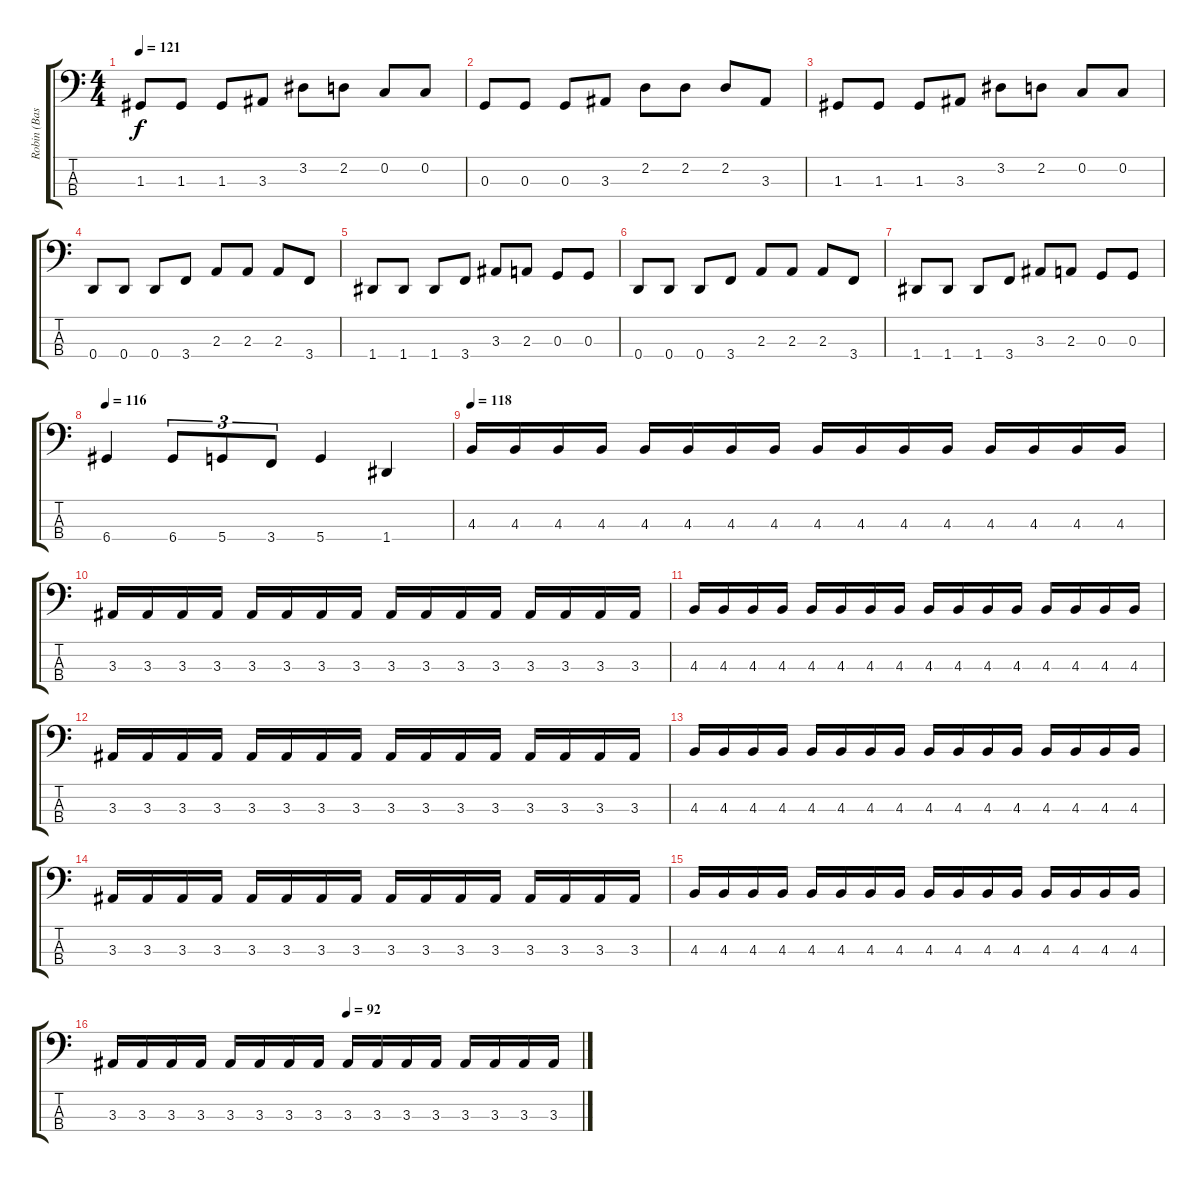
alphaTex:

\track ("Robin (Bass)" "Robin (Bas") {instrument electricbasspick}
\staff {score tabs}
\tuning (F2 C2 G1 D1) {hide}
\ts (4 4)
\tempo 121
\clef f4
\ks c
1.3.8{dy f} 1.3.8 1.3.8 3.3.8 3.2.8 2.2.8 0.2.8 0.2.8 |
0.3.8 0.3.8 0.3.8 3.3.8 2.2.8 2.2.8 2.2.8 3.3.8 |
1.3.8 1.3.8 1.3.8 3.3.8 3.2.8 2.2.8 0.2.8 0.2.8 |
0.4.8 0.4.8 0.4.8 3.4.8 2.3.8 2.3.8 2.3.8 3.4.8 |
1.4.8 1.4.8 1.4.8 3.4.8 3.3.8 2.3.8 0.3.8 0.3.8 |
0.4.8 0.4.8 0.4.8 3.4.8 2.3.8 2.3.8 2.3.8 3.4.8 |
1.4.8 1.4.8 1.4.8 3.4.8 3.3.8 2.3.8 0.3.8 0.3.8 |
\tempo 116
6.4.4 6.4.8{tu (3 2)} 5.4.8{tu (3 2)} 3.4.8{tu (3 2)} 5.4.4 1.4.4 |
\tempo 118
4.3.16 4.3.16 4.3.16 4.3.16 4.3.16 4.3.16 4.3.16 4.3.16 4.3.16 4.3.16 4.3.16 4.3.16 4.3.16 4.3.16 4.3.16 4.3.16 |
3.3.16 3.3.16 3.3.16 3.3.16 3.3.16 3.3.16 3.3.16 3.3.16 3.3.16 3.3.16 3.3.16 3.3.16 3.3.16 3.3.16 3.3.16 3.3.16 |
4.3.16 4.3.16 4.3.16 4.3.16 4.3.16 4.3.16 4.3.16 4.3.16 4.3.16 4.3.16 4.3.16 4.3.16 4.3.16 4.3.16 4.3.16 4.3.16 |
3.3.16 3.3.16 3.3.16 3.3.16 3.3.16 3.3.16 3.3.16 3.3.16 3.3.16 3.3.16 3.3.16 3.3.16 3.3.16 3.3.16 3.3.16 3.3.16 |
4.3.16 4.3.16 4.3.16 4.3.16 4.3.16 4.3.16 4.3.16 4.3.16 4.3.16 4.3.16 4.3.16 4.3.16 4.3.16 4.3.16 4.3.16 4.3.16 |
3.3.16 3.3.16 3.3.16 3.3.16 3.3.16 3.3.16 3.3.16 3.3.16 3.3.16 3.3.16 3.3.16 3.3.16 3.3.16 3.3.16 3.3.16 3.3.16 |
4.3.16 4.3.16 4.3.16 4.3.16 4.3.16 4.3.16 4.3.16 4.3.16 4.3.16 4.3.16 4.3.16 4.3.16 4.3.16 4.3.16 4.3.16 4.3.16 |
\tempo (92 0.5)
3.3.16 3.3.16 3.3.16 3.3.16 3.3.16 3.3.16 3.3.16 3.3.16 3.3.16 3.3.16 3.3.16 3.3.16 3.3.16 3.3.16 3.3.16 3.3.16
